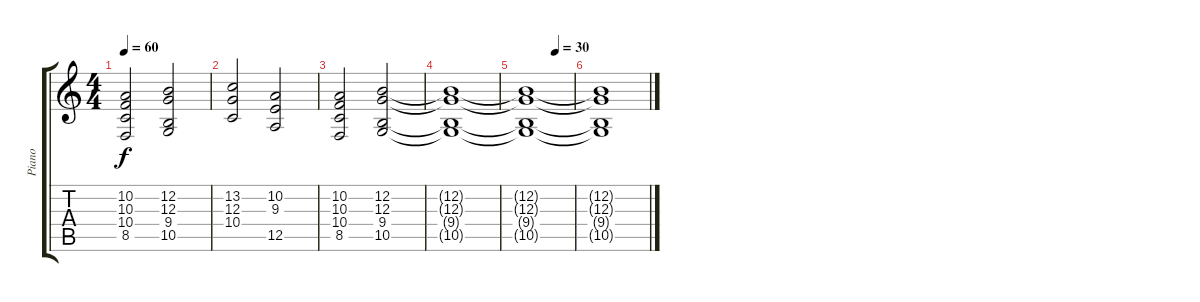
\track ("Piano" "Piano") {instrument brightacousticpiano}
\staff {score tabs}
\tuning (E4 B3 G3 D3 A2 E2) {hide}
\ts (4 4)
\tempo 60
\clef g2
\ks c
(10.2 10.3 10.4 8.5).2{dy f} (12.2 12.3 9.4 10.5).2 |
(13.2 12.3 10.4).2 (10.2 9.3 12.5).2 |
(10.2 10.3 10.4 8.5).2 (12.2 12.3 9.4 10.5).2{volume 2} |
(12.2{t} 12.3{t} 9.4{t} 10.5{t}).1 |
\tempo (30 0.625)
(12.2{t} 12.3{t} 9.4{t} 10.5{t}).1 |
(12.2{t} 12.3{t} 9.4{t} 10.5{t}).1
